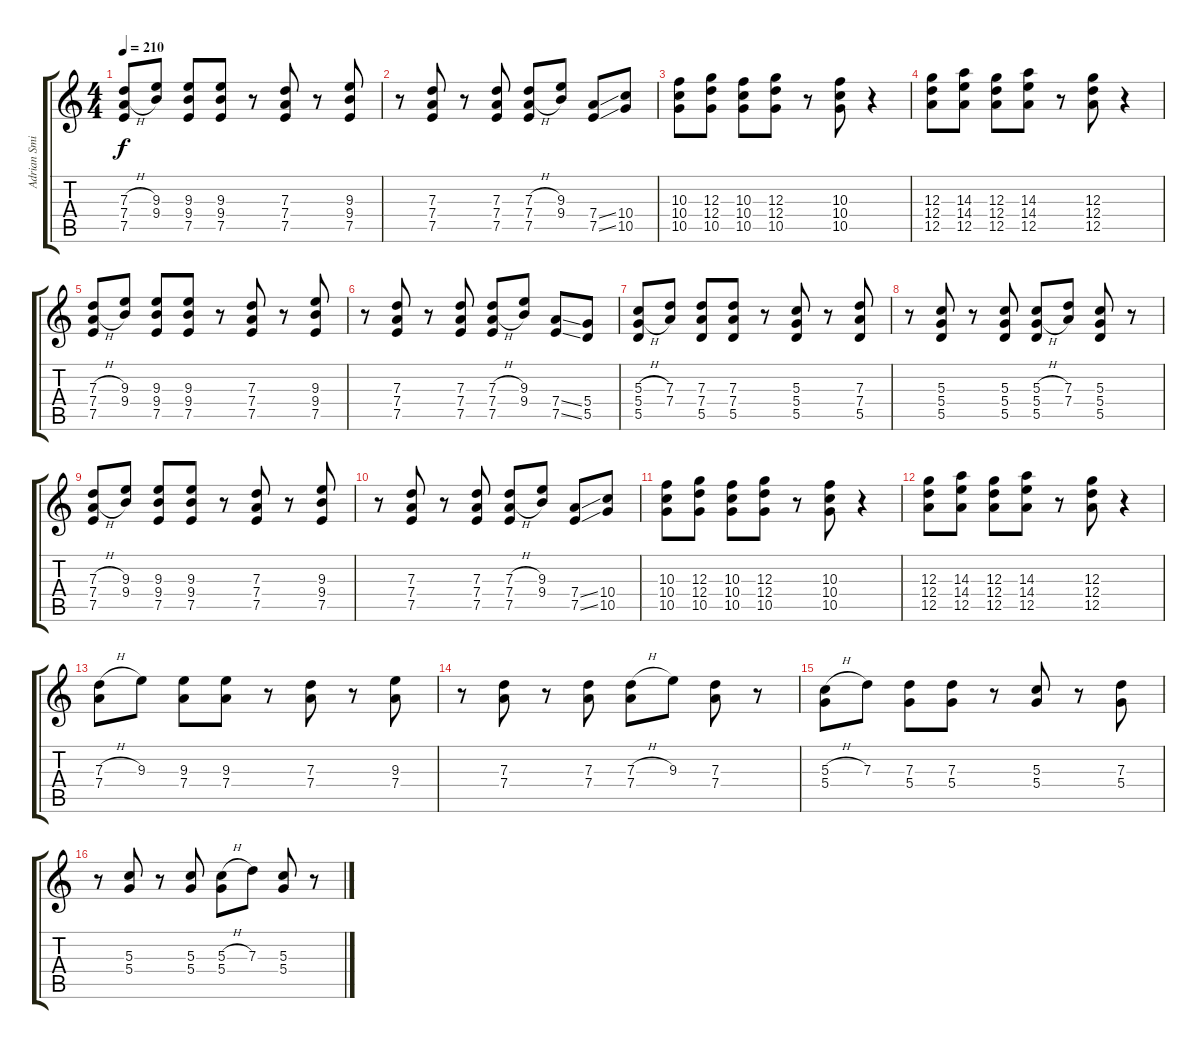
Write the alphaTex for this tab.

\track ("Adrian Smith" "Adrian Smi") {instrument distortionguitar}
\staff {score tabs}
\tuning (E4 B3 G3 D3 A2 E2) {hide}
\ts (4 4)
\tempo 210
\clef g2
\ks c
(7.3{h} 7.4{h} 7.5).8{dy f} (9.3 9.4).8 (9.3 9.4 7.5).8 (9.3 9.4 7.5).8 r.8 (7.3 7.4 7.5).8 r.8 (9.3 9.4 7.5).8 |
r.8 (7.3 7.4 7.5).8 r.8 (7.3 7.4 7.5).8 (7.3{h} 7.4{h} 7.5).8 (9.3 9.4).8 (7.4{ss} 7.5{ss}).8 (10.4 10.5).8 |
(10.3 10.4 10.5).8 (12.3 12.4 10.5).8 (10.3 10.4 10.5).8 (12.3 12.4 10.5).8 r.8 (10.3 10.4 10.5).8 r.4 |
(12.3 12.4 12.5).8 (14.3 14.4 12.5).8 (12.3 12.4 12.5).8 (14.3 14.4 12.5).8 r.8 (12.3 12.4 12.5).8 r.4 |
(7.3{h} 7.4{h} 7.5).8 (9.3 9.4).8 (9.3 9.4 7.5).8 (9.3 9.4 7.5).8 r.8 (7.3 7.4 7.5).8 r.8 (9.3 9.4 7.5).8 |
r.8 (7.3 7.4 7.5).8 r.8 (7.3 7.4 7.5).8 (7.3{h} 7.4{h} 7.5).8 (9.3 9.4).8 (7.4{ss} 7.5{ss}).8 (5.4 5.5).8 |
(5.3{h} 5.4{h} 5.5).8 (7.3 7.4).8 (7.3 7.4 5.5).8 (7.3 7.4 5.5).8 r.8 (5.3 5.4 5.5).8 r.8 (7.3 7.4 5.5).8 |
r.8 (5.3 5.4 5.5).8 r.8 (5.3 5.4 5.5).8 (5.3{h} 5.4{h} 5.5).8 (7.3 7.4).8 (5.3 5.4 5.5).8 r.8 |
(7.3{h} 7.4{h} 7.5).8 (9.3 9.4).8 (9.3 9.4 7.5).8 (9.3 9.4 7.5).8 r.8 (7.3 7.4 7.5).8 r.8 (9.3 9.4 7.5).8 |
r.8 (7.3 7.4 7.5).8 r.8 (7.3 7.4 7.5).8 (7.3{h} 7.4{h} 7.5).8 (9.3 9.4).8 (7.4{ss} 7.5{ss}).8 (10.4 10.5).8 |
(10.3 10.4 10.5).8 (12.3 12.4 10.5).8 (10.3 10.4 10.5).8 (12.3 12.4 10.5).8 r.8 (10.3 10.4 10.5).8 r.4 |
(12.3 12.4 12.5).8 (14.3 14.4 12.5).8 (12.3 12.4 12.5).8 (14.3 14.4 12.5).8 r.8 (12.3 12.4 12.5).8 r.4 |
(7.3{h} 7.4).8 9.3.8 (9.3 7.4).8 (9.3 7.4).8 r.8 (7.3 7.4).8 r.8 (9.3 7.4).8 |
r.8 (7.3 7.4).8 r.8 (7.3 7.4).8 (7.3{h} 7.4).8 9.3.8 (7.3 7.4).8 r.8 |
(5.3{h} 5.4).8 7.3.8 (7.3 5.4).8 (7.3 5.4).8 r.8 (5.3 5.4).8 r.8 (7.3 5.4).8 |
r.8 (5.3 5.4).8 r.8 (5.3 5.4).8 (5.3{h} 5.4).8 7.3.8 (5.3 5.4).8 r.8
